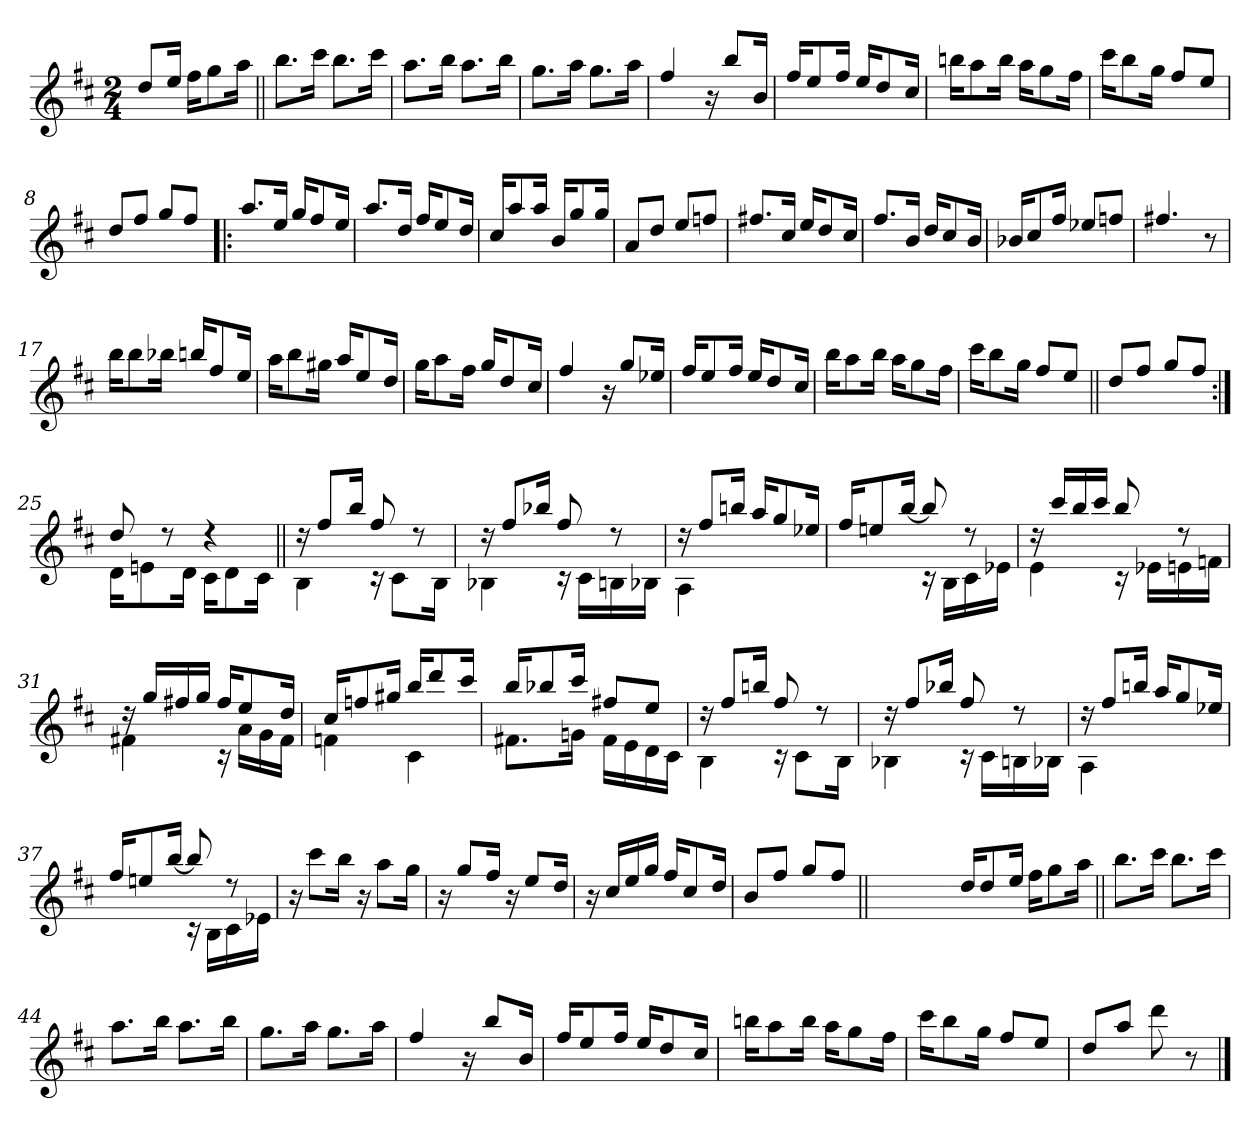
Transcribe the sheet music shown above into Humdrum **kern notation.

**kern
*part1
*staff1
*clefG2
*k[f#c#]
*D:
*M2/4
=
8dd/L
16ee/Jk
16ff#\KL
8gg\
16aa\Jk
=1||
8.bb\L
16ccc#\Jk
8.bb\L
16ccc#\Jk
=2
8.aa\L
16bb\Jk
8.aa\L
16bb\Jk
=3
8.gg\L
16aa\Jk
8.gg\L
16aa\Jk
=4
4ff#/
16r
8bb/L
16b/Jk
!!LO:LB:g=z
=5
16ff#/KL
8ee/
16ff#/Jk
16ee/KL
8dd/
16cc#/Jk
=6
16bbn\KL
8aa\
16bb\Jk
16aa\KL
8gg\
16ff#\Jk
=7
16ccc#\KL
8bb\
16gg\Jk
8ff#/L
8ee/J
=8
8dd/L
8ff#/J
8gg/L
8ff#/J
!!LO:LB:g=z
=9!|:
8.aa/L
16ee/Jk
16gg/KL
8ff#/
16ee/Jk
=10
8.aa/L
16dd/Jk
16ff#/KL
8ee/
16dd/Jk
=11
16cc#/KL
8aa/
16aa/Jk
16b/KL
8gg/
16gg/Jk
=12
8a/L
8dd/J
8ee/L
8ffn/J
=13
8.ff#X/L
16cc#/Jk
16ee/KL
8dd/
16cc#/Jk
!!LO:LB:g=z
=14
8.ff#/L
16b/Jk
16dd/KL
8cc#/
16b/Jk
=15
16b-/KL
8cc#/
16ff#/Jk
8ee-X/L
8ffn/J
=16
4.ff#X/
8r
=17
16bb\KL
8bb\
16bb-X\Jk
16bbn/KL
8ff#/
16ee/Jk
!!LO:LB:g=z
=18
16aa\KL
8bb\
16gg#X\Jk
16aa/KL
8ee/
16dd/Jk
=19
16gg\KL
8aa\
16ff#\Jk
16gg/KL
8dd/
16cc#/Jk
=20
4ff#/
16r
8gg/L
16ee-X/Jk
=21
16ff#/KL
8ee/
16ff#/Jk
16ee/KL
8dd/
16cc#/Jk
!!LO:LB:g=z
=22
16bb\KL
8aa\
16bb\Jk
16aa\KL
8gg\
16ff#\Jk
=23
16ccc#\KL
8bb\
16gg\Jk
8ff#/L
8ee/J
=24||
8dd/L
8ff#/J
8gg/L
8ff#/J
=25:|!
*^
8dd/	16d!\KL
.	8en!\
8rdd	.
.	16d!\Jk
4rdd	16c#!\KL
.	8d!\
.	16c#!\Jk
!!LO:LB:g=z	!!
=26||	=26||
16rdd	4B!\
8ff#/L	.
16bb/Jk	.
8ff#/	16rc
.	8c#!\L
8rdd	.
.	16B!\Jk
=27	=27
16rdd	4B-X!\
8ff#/L	.
16bb-X/Jk	.
8ff#/	16rc
.	16c#!\LL
8rdd	16Bn!\
.	16B-X!\JJ
=28	=28
16rdd	4A!\
8ff#/L	.
16bbn/Jk	.
16aa/KL	4ryy
8gg/	.
16ee-X/Jk	.
=29	=29
16ff#/KL	4ryy
8een/	.
[>16bb/Jk	.
8bb/]	16rc
.	16B!\LL
8rdd	16c#!\
.	16e-X!\JJ
!!LO:LB:g=z	!!
=30	=30
16rdd	4e!\
16ccc#/LL	.
16bb/	.
16ccc#/JJ	.
8bb/	16rc
.	16e-X!\LL
8rdd	16en!\
.	16fn!\JJ
=31	=31
16rdd	4f#X!\
16gg/LL	.
16ff#X/	.
16gg/JJ	.
16ff#/KL	16rc
8ee/	16a!\LL
.	16g!\
16dd/Jk	16f#!\JJ
=32	=32
16cc#/KL	4fn!\
8ffn/	.
16gg#X/Jk	.
16bb/KL	4c#!\
8ddd/	.
16ccc#/Jk	.
=33	=33
16bb/KL	8.f#X!\L
8bb-X/	.
16ccc#/Jk	16gn!\Jk
8ff#X/L	16f#!\LL
.	16e!\
8ee/J	16d!\
.	16c#!\JJ
!!LO:PB:g=z	!!
=34	=34
16rdd	4B!\
8ff#/L	.
16bbn/Jk	.
8ff#/	16rc
.	8c#!\L
8rdd	.
.	16B!\Jk
=35	=35
16rdd	4B-X!\
8ff#/L	.
16bb-X/Jk	.
8ff#/	16rc
.	16c#!\LL
8rdd	16Bn!\
.	16B-X!\JJ
=36	=36
16rdd	4A!\
8ff#/L	.
16bbn/Jk	.
16aa/KL	4ryy
8gg/	.
16ee-X/Jk	.
=37	=37
16ff#/KL	4ryy
8een/	.
[>16bb/Jk	.
8bb/]	16rc
.	16B!\LL
8rdd	16c#!\
.	16e-X!\JJ
*v	*v
!!LO:LB:g=z
=38
16r
8ccc#\L
16bb\Jk
16r
8aa\L
16gg\Jk
=39
16r
8gg/L
16ff#/Jk
16r
8ee/L
16dd/Jk
=40
16r
16cc#/LL
16ee/
16gg/JJ
16ff#/KL
8cc#/
16dd/Jk
=41
8b/L
8ff#/J
8gg/L
8ff#/J
=41X411||
2ryy
!!LO:LB:g=z
=42-
16dd/KL
8dd/
16ee/Jk
16ff#\KL
8gg\
16aa\Jk
=43||
8.bb\L
16ccc#\Jk
8.bb\L
16ccc#\Jk
=44
8.aa\L
16bb\Jk
8.aa\L
16bb\Jk
=45
8.gg\L
16aa\Jk
8.gg\L
16aa\Jk
=46
4ff#/
16r
8bb/L
16b/Jk
!!LO:LB:g=z
=47
16ff#/KL
8ee/
16ff#/Jk
16ee/KL
8dd/
16cc#/Jk
=48
16bbn\KL
8aa\
16bb\Jk
16aa\KL
8gg\
16ff#\Jk
=49
16ccc#\KL
8bb\
16gg\Jk
8ff#/L
8ee/J
=50
8dd/L
8aa/J
8ddd\
8r
==
*-
